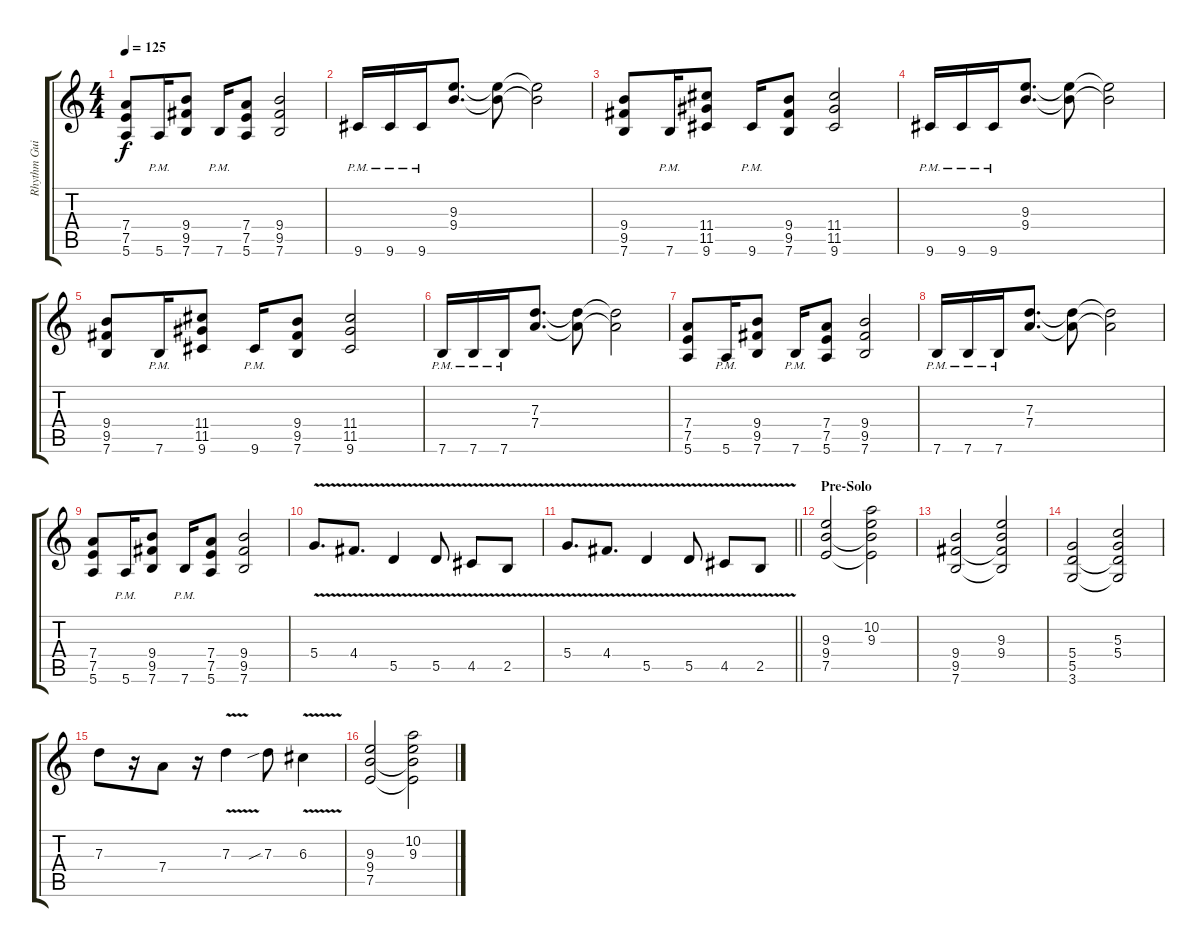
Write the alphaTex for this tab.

\track ("Rhythm Guitar" "Rhythm Gui") {instrument distortionguitar}
\staff {score tabs}
\tuning (E4 B3 G3 D3 A2 E2) {hide}
\ts (4 4)
\tempo 125
\clef g2
\ks c
(7.4 7.5 5.6).8{dy f} 5.6{pm}.16 (9.4 9.5 7.6).8 7.6{pm}.16 (7.4 7.5 5.6).8 (9.4 9.5 7.6).2 |
9.6{pm}.16 9.6{pm}.16 9.6{pm}.16 (9.3 9.4).8{d} (9.3{t} 9.4{t}).8 (9.3{t} 9.4{t}).2 |
(9.4 9.5 7.6).8 7.6{pm}.16 (11.4 11.5 9.6).8 9.6{pm}.16 (9.4 9.5 7.6).8 (11.4 11.5 9.6).2 |
9.6{pm}.16 9.6{pm}.16 9.6{pm}.16 (9.3 9.4).8{d} (9.3{t} 9.4{t}).8 (9.3{t} 9.4{t}).2 |
(9.4 9.5 7.6).8 7.6{pm}.16 (11.4 11.5 9.6).8 9.6{pm}.16 (9.4 9.5 7.6).8 (11.4 11.5 9.6).2 |
7.6{pm}.16 7.6{pm}.16 7.6{pm}.16 (7.3 7.4).8{d} (7.3{t} 7.4{t}).8 (7.3{t} 7.4{t}).2 |
(7.4 7.5 5.6).8 5.6{pm}.16 (9.4 9.5 7.6).8 7.6{pm}.16 (7.4 7.5 5.6).8 (9.4 9.5 7.6).2 |
7.6{pm}.16 7.6{pm}.16 7.6{pm}.16 (7.3 7.4).8{d} (7.3{t} 7.4{t}).8 (7.3{t} 7.4{t}).2 |
(7.4 7.5 5.6).8 5.6{pm}.16 (9.4 9.5 7.6).8 7.6{pm}.16 (7.4 7.5 5.6).8 (9.4 9.5 7.6).2 |
5.4{v}.8{d} 4.4{v}.8{d} 5.5{v}.4 5.5{v}.8 4.5{v}.8 2.5{v}.8 |
\barLineRight lightlight
5.4{v}.8{d} 4.4{v}.8{d} 5.5{v}.4 5.5{v}.8 4.5{v}.8 2.5{v}.8 |
\section ("" "Pre-Solo")
(9.3 9.4 7.5).2 (10.2 9.3 9.4{t} 7.5{t}).2 |
(9.4 9.5 7.6).2 (9.3 9.4 9.5{t} 7.6{t}).2 |
(5.4 5.5 3.6).2 (5.3 5.4 5.5{t} 3.6{t}).2 |
7.3.8 r.16 7.4.8 r.16 7.3{v}.4 7.3{sib}.8 6.3{v}.4 |
(9.3 9.4 7.5).2 (10.2 9.3 9.4{t} 7.5{t}).2
